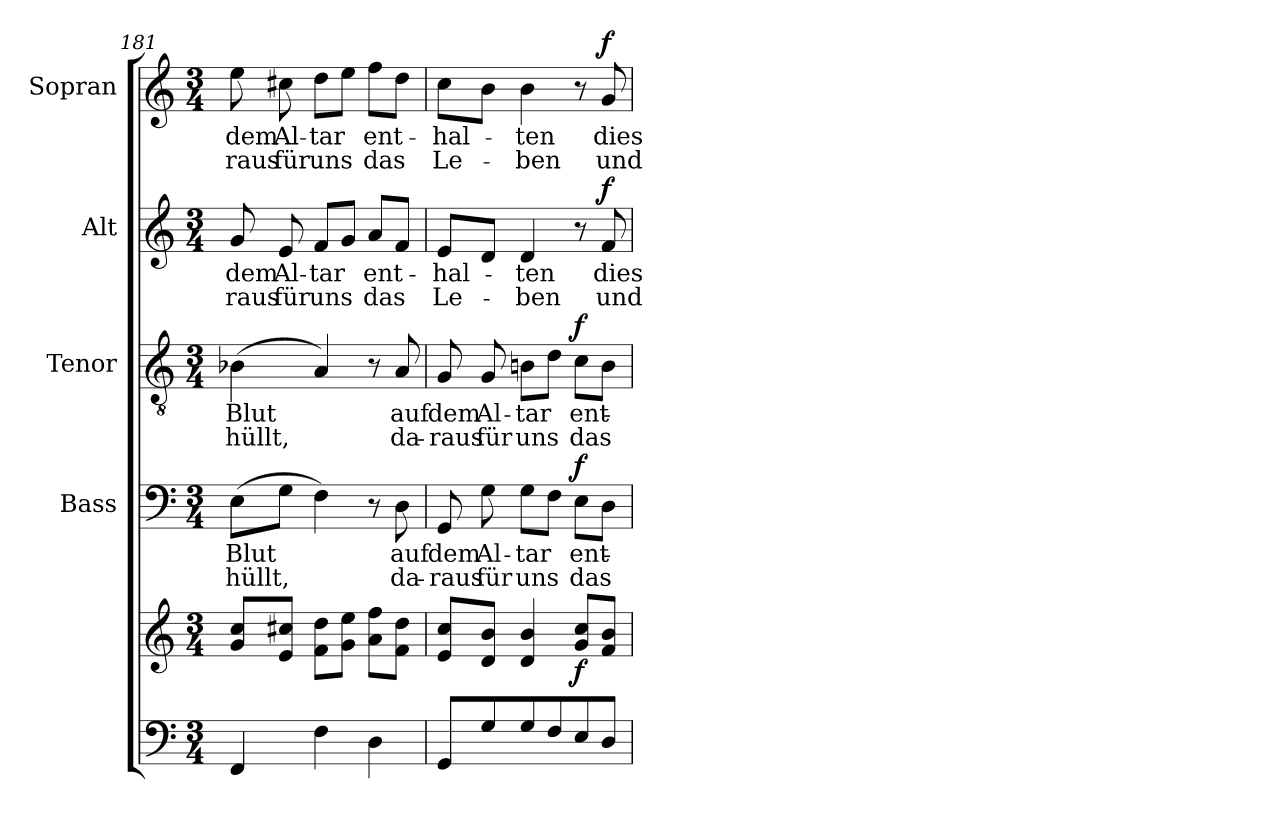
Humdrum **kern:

**kern	**kern	**dynam	**kern	**text	**text	**dynam	**kern	**text	**text	**dynam	**kern	**text	**text	**dynam	**kern	**text	**text	**dynam
*part5	*part5	*part5	*part4	*part4	*part4	*part4	*part3	*part3	*part3	*part3	*part2	*part2	*part2	*part2	*part1	*part1	*part1	*part1
*staff6	*staff5	*staff5/6	*staff4	*staff4	*staff4	*staff4	*staff3	*staff3	*staff3	*staff3	*staff2	*staff2	*staff2	*staff2	*staff1	*staff1	*staff1	*staff1
*	*	*	*I"Bass	*	*	*	*I"Tenor	*	*	*	*I"Alt	*	*	*	*I"Sopran	*	*	*
*	*	*	*I'B.	*	*	*	*I'T.	*	*	*	*I'A.	*	*	*	*I'S.	*	*	*
!!LO:PB:g=z
*clefF4	*clefG2	*	*clefF4	*	*	*	*clefGv2	*	*	*	*clefG2	*	*	*	*clefG2	*	*	*
*k[]	*k[]	*	*k[]	*	*	*	*k[]	*	*	*	*k[]	*	*	*	*k[]	*	*	*
*C:	*C:	*	*C:	*	*	*	*C:	*	*	*	*C:	*	*	*	*C:	*	*	*
*M3/4	*M3/4	*	*M3/4	*	*	*	*M3/4	*	*	*	*M3/4	*	*	*	*M3/4	*	*	*
=181	=181	=181	=181	=181	=181	=181	=181	=181	=181	=181	=181	=181	=181	=181	=181	=181	=181	=181
!	!	!	!	!LO:LY:b	!LO:LY:b	!	!	!LO:LY:b	!LO:LY:b	!	!	!LO:LY:b	!LO:LY:b	!	!	!LO:LY:b	!LO:LY:b	!
4FF/	8g/ 8cc/L	.	(>8E\L	Blut	-hüllt,	.	(>4B-X\	Blut	-hüllt,	.	8g/	dem	-raus	.	8ee\	dem	-raus	.
!	!	!	!	!	!	!	!	!	!	!	!	!LO:LY:b	!LO:LY:b	!	!	!LO:LY:b	!LO:LY:b	!
.	8e/ 8cc#X/J	.	8G\J	.	.	.	.	.	.	.	8e/	Al-	für	.	8cc#X\	Al-	für	.
!	!	!	!	!	!	!	!	!	!	!	!	!LO:LY:b	!LO:LY:b	!	!	!LO:LY:b	!LO:LY:b	!
4F\	8f\ 8dd\L	.	4F\)	.	.	.	4A/)	.	.	.	8f/L	-tar	uns	.	8dd\L	-tar	uns	.
.	8g\ 8ee\J	.	.	.	.	.	.	.	.	.	8g/J	.	.	.	8ee\J	.	.	.
!	!	!	!	!	!	!	!	!	!	!	!	!LO:LY:b	!LO:LY:b	!	!	!LO:LY:b	!LO:LY:b	!
4D\	8a\ 8ff\L	.	8r	.	.	.	8r	.	.	.	8a/L	ent-	das	.	8ff\L	ent-	das	.
!	!	!	!	!LO:LY:b	!LO:LY:b	!	!	!LO:LY:b	!LO:LY:b	!	!	!	!	!	!	!	!	!
.	8f\ 8dd\J	.	8D\	auf	da-	.	8A/	auf	da-	.	8f/J	.	.	.	8dd\J	.	.	.
=182	=182	=182	=182	=182	=182	=182	=182	=182	=182	=182	=182	=182	=182	=182	=182	=182	=182	=182
!	!	!	!	!LO:LY:b	!LO:LY:b	!	!	!LO:LY:b	!LO:LY:b	!	!	!LO:LY:b	!LO:LY:b	!	!	!LO:LY:b	!LO:LY:b	!
8GG/L	8e/ 8cc/L	.	8GG/	dem	-raus	.	8G/	dem	-raus	.	8e/L	-hal-	Le-	.	8cc\L	-hal-	Le-	.
!	!	!	!	!LO:LY:b	!LO:LY:b	!	!	!LO:LY:b	!LO:LY:b	!	!	!	!	!	!	!	!	!
8G/	8d/ 8b/J	.	8G\	Al-	für	.	8G/	Al-	für	.	8d/J	.	.	.	8b\J	.	.	.
!	!	!	!	!LO:LY:b	!LO:LY:b	!	!	!LO:LY:b	!LO:LY:b	!	!	!LO:LY:b	!LO:LY:b	!	!	!LO:LY:b	!LO:LY:b	!
8G/	4d/ 4b/	.	8G\L	-tar	uns	.	8Bn\L	-tar	uns	.	4d/	-ten	-ben	.	4b\	-ten	-ben	.
8F/	.	.	8F\J	.	.	.	8d\J	.	.	.	.	.	.	.	.	.	.	.
!	!	!LO:DY:b	!	!LO:LY:b	!LO:LY:b	!LO:DY:a	!	!LO:LY:b	!LO:LY:b	!LO:DY:a	!	!	!	!	!	!	!	!
8E/	8g/ 8cc/L	f	8E\L	ent-	das	f	8c\L	ent-	das	f	8r	.	.	.	8r	.	.	.
!	!	!	!	!	!	!	!	!	!	!	!	!LO:LY:b	!LO:LY:b	!LO:DY:a	!	!LO:LY:b	!LO:LY:b	!LO:DY:a
8D/J	8f/ 8b/J	.	8D\J	.	.	.	8B\J	.	.	.	8f/	dies	und	f	8g/	dies	und	f
=	=	=	=	=	=	=	=	=	=	=	=	=	=	=	=	=	=	=
*-	*-	*-	*-	*-	*-	*-	*-	*-	*-	*-	*-	*-	*-	*-	*-	*-	*-	*-
